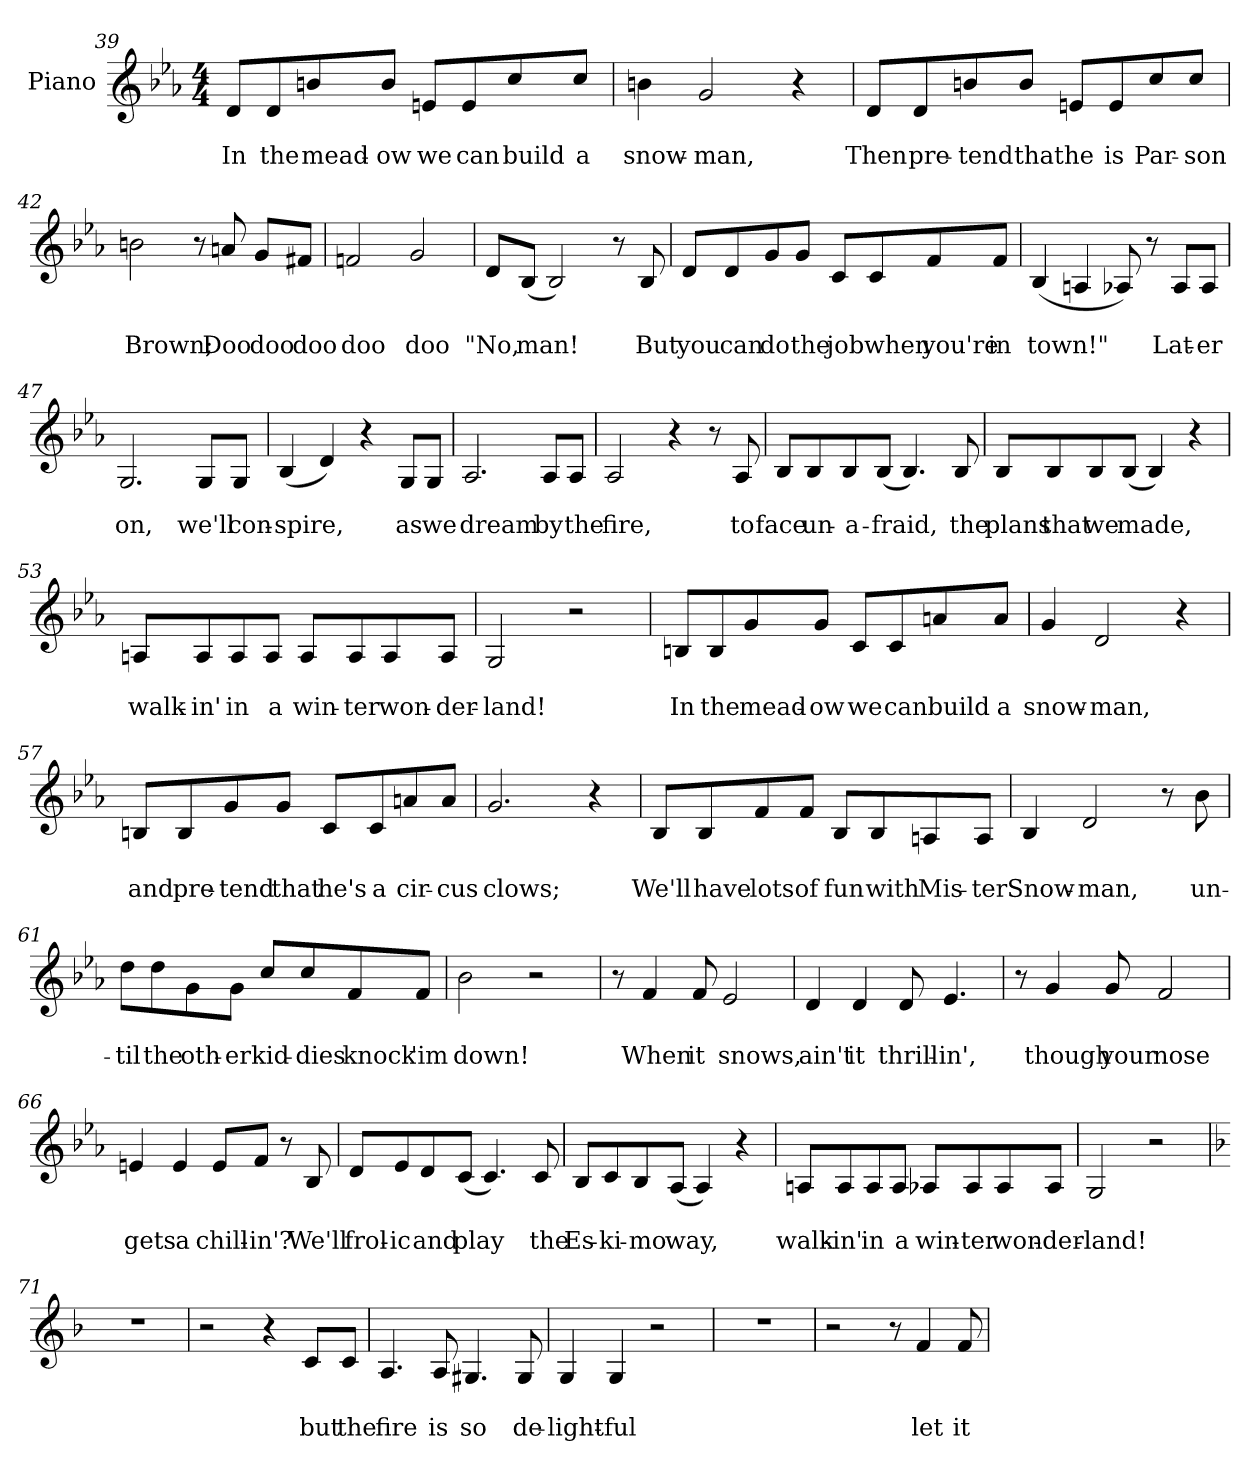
**kern	**text	**text
*part1	*part1	*part1
*staff1	*staff1	*staff1
*I"Piano	*	*
*I'Pno.	*	*
*clefG2	*	*
*k[b-e-a-]	*	*
*M4/4	*	*
=39	=39	=39
!	!	!LO:LY:b
8d/L	.	In
!	!	!LO:LY:b
8d/	.	the
!	!	!LO:LY:b
8bn/	.	mead-
!	!	!LO:LY:b
8b/J	.	-ow
!	!	!LO:LY:b
8en/L	.	we
!	!	!LO:LY:b
8e/	.	can
!	!	!LO:LY:b
8cc/	.	build
!	!	!LO:LY:b
8cc/J	.	a
=40	=40	=40
!	!	!LO:LY:b
4bn\	.	snow-
!	!	!LO:LY:b
2g/	.	-man,
4r	.	.
!!LO:PB:g=z
=41	=41	=41
!	!	!LO:LY:b
8d/L	.	Then
!	!	!LO:LY:b
8d/	.	pre-
!	!	!LO:LY:b
8bn/	.	-tend
!	!	!LO:LY:b
8b/J	.	that
!	!	!LO:LY:b
8en/L	.	he
!	!	!LO:LY:b
8e/	.	is
!	!	!LO:LY:b
8cc/	.	Par-
!	!	!LO:LY:b
8cc/J	.	-son
=42	=42	=42
!	!	!LO:LY:b
2bn\	.	Brown;
8r	.	.
!	!	!LO:LY:b
8an/	.	Doo
!	!	!LO:LY:b
8g/L	.	doo
!	!	!LO:LY:b
8f#X/J	.	doo
=43	=43	=43
!	!	!LO:LY:b
2fn/	.	doo
!	!	!LO:LY:b
2g/	.	doo
=44	=44	=44
!	!	!LO:LY:b
8d/L	.	"No,
!	!	!LO:LY:b
(8B-/J	.	man!
2B-/)	.	.
8r	.	.
!	!	!LO:LY:b
8B-/	.	But
!!LO:LB:g=z
=45	=45	=45
!	!	!LO:LY:b
8d/L	.	you
!	!	!LO:LY:b
8d/	.	can
!	!	!LO:LY:b
8g/	.	do
!	!	!LO:LY:b
8g/J	.	the
!	!	!LO:LY:b
8c/L	.	job
!	!	!LO:LY:b
8c/	.	when
!	!	!LO:LY:b
8f/	.	you're
!	!	!LO:LY:b
8f/J	.	in
=46	=46	=46
!	!	!LO:LY:b
(4B-/	.	town!"
4An/	.	.
8A-X/)	.	.
8r	.	.
!	!	!LO:LY:b
8A-/L	.	Lat-
!	!	!LO:LY:b
8A-/J	.	-er
=47	=47	=47
!	!	!LO:LY:b
2.G/	.	on,
!	!	!LO:LY:b
8G/L	.	we'll
!	!	!LO:LY:b
8G/J	.	con-
=48	=48	=48
!	!	!LO:LY:b
(4B-/	.	-spire,
4d/)	.	.
4r	.	.
!	!	!LO:LY:b
8G/L	.	as
!	!	!LO:LY:b
8G/J	.	we
!!LO:LB:g=z
=49	=49	=49
!	!	!LO:LY:b
2.A-/	.	dream
!	!	!LO:LY:b
8A-/L	.	by
!	!	!LO:LY:b
8A-/J	.	the
=50	=50	=50
!	!	!LO:LY:b
2A-/	.	fire,
4r	.	.
8r	.	.
!	!	!LO:LY:b
8A-/	.	to
=51	=51	=51
!	!	!LO:LY:b
8B-/L	.	face
!	!	!LO:LY:b
8B-/	.	un-
!	!	!LO:LY:b
8B-/	.	-a-
!	!	!LO:LY:b
(8B-/J	.	-fraid,
4.B-/)	.	.
!	!	!LO:LY:b
8B-/	.	the
=52	=52	=52
!	!	!LO:LY:b
8B-/L	.	plans
!	!	!LO:LY:b
8B-/	.	that
!	!	!LO:LY:b
8B-/	.	we
!	!	!LO:LY:b
(8B-/J	.	made,
4B-/)	.	.
4r	.	.
!!LO:LB:g=z
=53	=53	=53
!	!	!LO:LY:b
8An/L	.	walk-
!	!	!LO:LY:b
8A/	.	-in'
!	!	!LO:LY:b
8A/	.	in
!	!	!LO:LY:b
8A/J	.	a
!	!	!LO:LY:b
8A/L	.	win-
!	!	!LO:LY:b
8A/	.	-ter
!	!	!LO:LY:b
8A/	.	won-
!	!	!LO:LY:b
8A/J	.	-der-
=54	=54	=54
!	!	!LO:LY:b
2G/	.	-land!
2r	.	.
=55	=55	=55
!	!	!LO:LY:b
8Bn/L	.	In
!	!	!LO:LY:b
8B/	.	the
!	!	!LO:LY:b
8g/	.	mead-
!	!	!LO:LY:b
8g/J	.	-ow
!	!	!LO:LY:b
8c/L	.	we
!	!	!LO:LY:b
8c/	.	can
!	!	!LO:LY:b
8an/	.	build
!	!	!LO:LY:b
8a/J	.	a
=56	=56	=56
!	!	!LO:LY:b
4g/	.	snow-
!	!	!LO:LY:b
2d/	.	-man,
4r	.	.
!!LO:LB:g=z
=57	=57	=57
!	!	!LO:LY:b
8Bn/L	.	and
!	!	!LO:LY:b
8B/	.	pre-
!	!	!LO:LY:b
8g/	.	-tend
!	!	!LO:LY:b
8g/J	.	that
!	!	!LO:LY:b
8c/L	.	he's
!	!	!LO:LY:b
8c/	.	a
!	!	!LO:LY:b
8an/	.	cir-
!	!	!LO:LY:b
8a/J	.	-cus
=58	=58	=58
!	!	!LO:LY:b
2.g/	.	clows;
4r	.	.
=59	=59	=59
!	!	!LO:LY:b
8B-/L	.	We'll
!	!	!LO:LY:b
8B-/	.	have
!	!	!LO:LY:b
8f/	.	lots
!	!	!LO:LY:b
8f/J	.	of
!	!	!LO:LY:b
8B-/L	.	fun
!	!	!LO:LY:b
8B-/	.	with
!	!	!LO:LY:b
8An/	.	Mis-
!	!	!LO:LY:b
8A/J	.	-ter
=60	=60	=60
!	!	!LO:LY:b
4B-/	.	Snow-
!	!	!LO:LY:b
2d/	.	-man,
8r	.	.
!	!	!LO:LY:b
8b-\	.	un-
!!LO:LB:g=z
=61	=61	=61
!	!	!LO:LY:b
8dd\L	.	-til
!	!	!LO:LY:b
8dd\	.	the
!	!	!LO:LY:b
8g\	.	oth-
!	!	!LO:LY:b
8g\J	.	-er
!	!	!LO:LY:b
8cc/L	.	kid-
!	!	!LO:LY:b
8cc/	.	-dies
!	!	!LO:LY:b
8f/	.	knock
!	!	!LO:LY:b
8f/J	.	'im
=62	=62	=62
!	!	!LO:LY:b
2b-\	.	down!
2r	.	.
=63	=63	=63
8r	.	.
!	!	!LO:LY:b
4f/	.	When
!	!	!LO:LY:b
8f/	.	it
!	!	!LO:LY:b
2e-/	.	snows,
=64	=64	=64
!	!	!LO:LY:b
4d/	.	ain't
!	!	!LO:LY:b
4d/	.	it
!	!	!LO:LY:b
8d/	.	thrill-
!	!	!LO:LY:b
4.e-/	.	-in',
!!LO:LB:g=z
=65	=65	=65
8r	.	.
!	!	!LO:LY:b
4g/	.	though
!	!	!LO:LY:b
8g/	.	your
!	!	!LO:LY:b
2f/	.	nose
=66	=66	=66
!	!	!LO:LY:b
4en/	.	gets
!	!	!LO:LY:b
4e/	.	a
!	!	!LO:LY:b
8e/L	.	chill-
!	!	!LO:LY:b
8f/J	.	-in'?
8r	.	.
!	!	!LO:LY:b
8B-/	.	We'll
=67	=67	=67
!	!	!LO:LY:b
8d/L	.	frol-
!	!	!LO:LY:b
8e-/	.	-ic
!	!	!LO:LY:b
8d/	.	and
!	!	!LO:LY:b
(8c/J	.	play
4.c/)	.	.
!	!	!LO:LY:b
8c/	.	the
=68	=68	=68
!	!	!LO:LY:b
8B-/L	.	Es-
!	!	!LO:LY:b
8c/	.	-ki-
!	!	!LO:LY:b
8B-/	.	-mo
!	!	!LO:LY:b
(8A-/J	.	way,
4A-/)	.	.
4r	.	.
!!LO:LB:g=z
=69	=69	=69
!	!	!LO:LY:b
8An/L	.	walk-
!	!	!LO:LY:b
8A/	.	-in'
!	!	!LO:LY:b
8A/	.	in
!	!	!LO:LY:b
8A/J	.	a
!	!	!LO:LY:b
8A-X/L	.	win-
!	!	!LO:LY:b
8A-/	.	-ter
!	!	!LO:LY:b
8A-/	.	won-
!	!	!LO:LY:b
8A-/J	.	-der-
=70	=70	=70
!	!	!LO:LY:b
2G/	.	-land!
2r	.	.
=71	=71	=71
*k[b-]	*	*
*MM120	*	*
1r	.	.
=72	=72	=72
2r	.	.
4r	.	.
!	!	!LO:LY:b
8c/L	.	but
!	!	!LO:LY:b
8c/J	.	the
=73	=73	=73
!	!	!LO:LY:b
4.A/	.	fire
!	!	!LO:LY:b
8A/	.	is
!	!	!LO:LY:b
4.G#X/	.	so
!	!	!LO:LY:b
8G#/	.	de-
=74	=74	=74
!	!	!LO:LY:b
4G/	.	-light-
!	!	!LO:LY:b
4G/	.	-ful
2r	.	.
!!LO:LB:g=z
=75	=75	=75
1r	.	.
=76	=76	=76
2r	.	.
8r	.	.
!	!	!LO:LY:b
4f/	.	let
!	!	!LO:LY:b
8f/	.	it
=	=	=
*-	*-	*-
